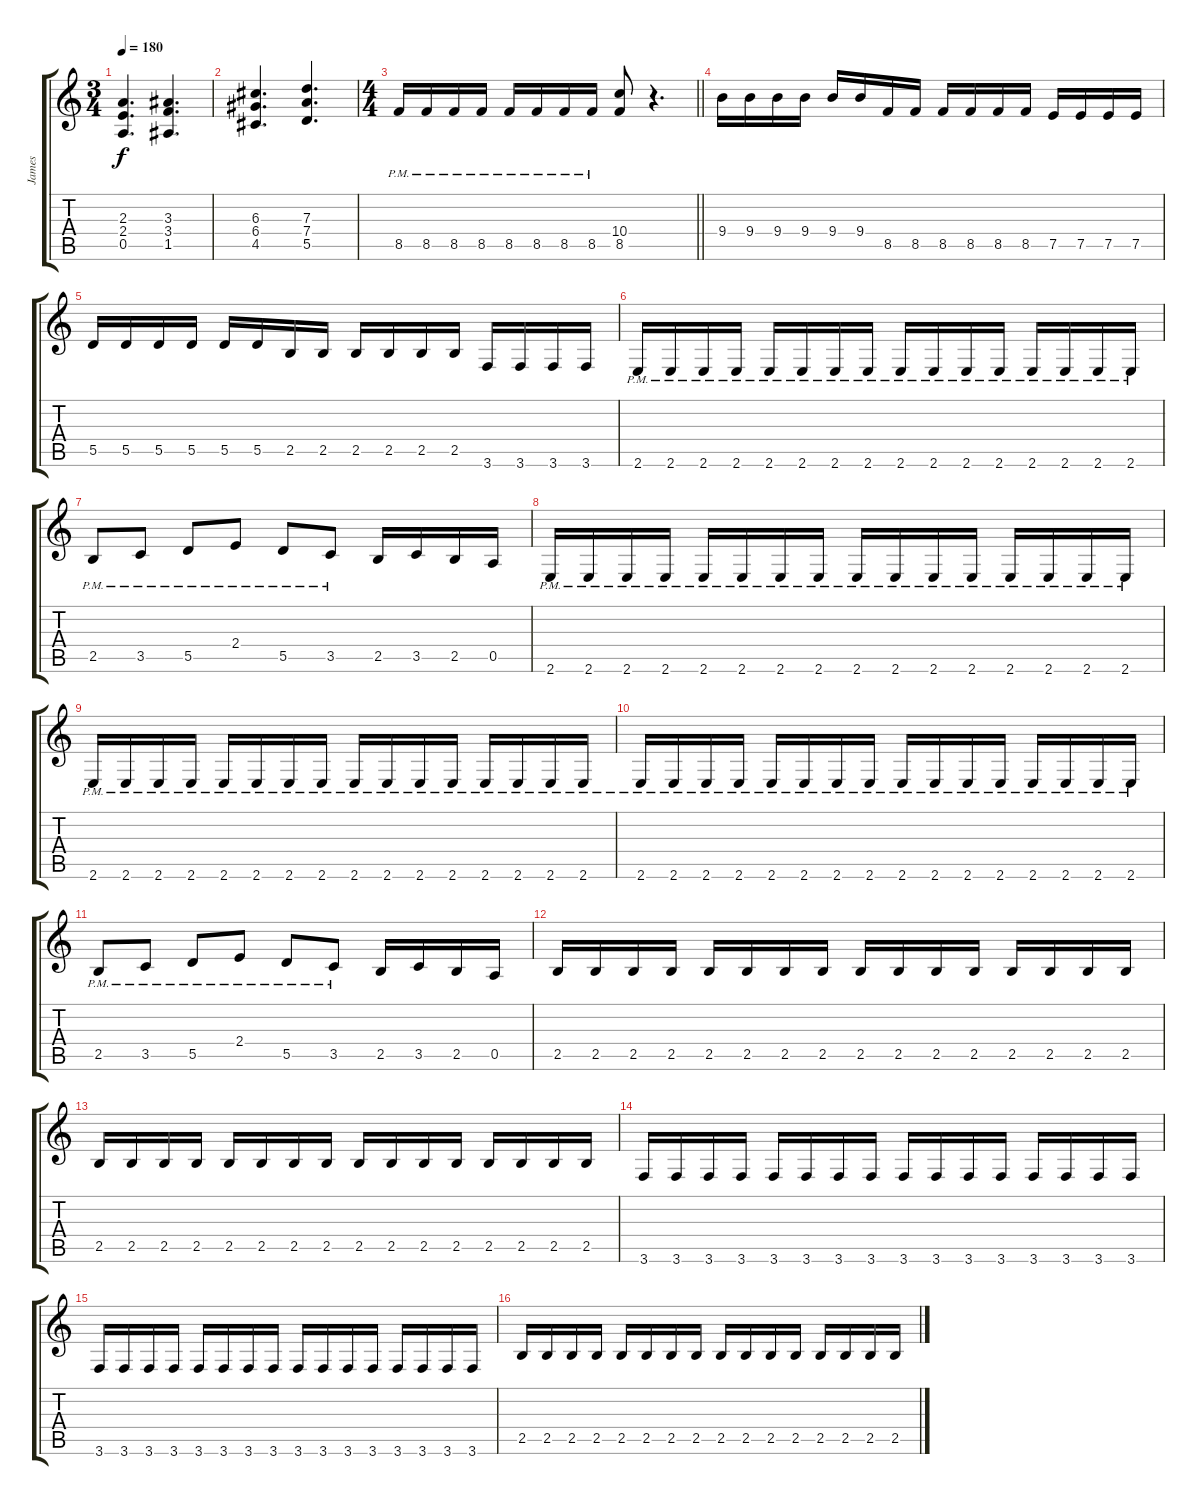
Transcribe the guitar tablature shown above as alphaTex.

\track ("James" "James") {instrument distortionguitar}
\staff {score tabs}
\tuning (E4 B3 G3 D3 A2 D2) {hide}
\ts (3 4)
\tempo 180
\clef g2
\ks c
(2.3 2.4 0.5).4{d dy f} (3.3 3.4 1.5).4{d} |
(6.3 6.4 4.5).4{d} (7.3 7.4 5.5).4{d} |
\ts (4 4)
\barLineRight lightlight
8.5{pm}.16 8.5{pm}.16 8.5{pm}.16 8.5{pm}.16 8.5{pm}.16 8.5{pm}.16 8.5{pm}.16 8.5{pm}.16 (10.4 8.5).8 r.4{d} |
\section ("" "")
9.4.16 9.4.16 9.4.16 9.4.16 9.4.16 9.4.16 8.5.16 8.5.16 8.5.16 8.5.16 8.5.16 8.5.16 7.5.16 7.5.16 7.5.16 7.5.16 |
5.5.16 5.5.16 5.5.16 5.5.16 5.5.16 5.5.16 2.5.16 2.5.16 2.5.16 2.5.16 2.5.16 2.5.16 3.6.16 3.6.16 3.6.16 3.6.16 |
2.6{pm}.16 2.6{pm}.16 2.6{pm}.16 2.6{pm}.16 2.6{pm}.16 2.6{pm}.16 2.6{pm}.16 2.6{pm}.16 2.6{pm}.16 2.6{pm}.16 2.6{pm}.16 2.6{pm}.16 2.6{pm}.16 2.6{pm}.16 2.6{pm}.16 2.6{pm}.16 |
2.5{pm}.8 3.5{pm}.8 5.5{pm}.8 2.4{pm}.8 5.5{pm}.8 3.5{pm}.8 2.5.16 3.5.16 2.5.16 0.5.16 |
2.6{pm}.16 2.6{pm}.16 2.6{pm}.16 2.6{pm}.16 2.6{pm}.16 2.6{pm}.16 2.6{pm}.16 2.6{pm}.16 2.6{pm}.16 2.6{pm}.16 2.6{pm}.16 2.6{pm}.16 2.6{pm}.16 2.6{pm}.16 2.6{pm}.16 2.6{pm}.16 |
2.6{pm}.16 2.6{pm}.16 2.6{pm}.16 2.6{pm}.16 2.6{pm}.16 2.6{pm}.16 2.6{pm}.16 2.6{pm}.16 2.6{pm}.16 2.6{pm}.16 2.6{pm}.16 2.6{pm}.16 2.6{pm}.16 2.6{pm}.16 2.6{pm}.16 2.6{pm}.16 |
2.6{pm}.16 2.6{pm}.16 2.6{pm}.16 2.6{pm}.16 2.6{pm}.16 2.6{pm}.16 2.6{pm}.16 2.6{pm}.16 2.6{pm}.16 2.6{pm}.16 2.6{pm}.16 2.6{pm}.16 2.6{pm}.16 2.6{pm}.16 2.6{pm}.16 2.6{pm}.16 |
2.5{pm}.8 3.5{pm}.8 5.5{pm}.8 2.4{pm}.8 5.5{pm}.8 3.5{pm}.8 2.5.16 3.5.16 2.5.16 0.5.16 |
2.5.16 2.5.16 2.5.16 2.5.16 2.5.16 2.5.16 2.5.16 2.5.16 2.5.16 2.5.16 2.5.16 2.5.16 2.5.16 2.5.16 2.5.16 2.5.16 |
2.5.16 2.5.16 2.5.16 2.5.16 2.5.16 2.5.16 2.5.16 2.5.16 2.5.16 2.5.16 2.5.16 2.5.16 2.5.16 2.5.16 2.5.16 2.5.16 |
3.6.16 3.6.16 3.6.16 3.6.16 3.6.16 3.6.16 3.6.16 3.6.16 3.6.16 3.6.16 3.6.16 3.6.16 3.6.16 3.6.16 3.6.16 3.6.16 |
3.6.16 3.6.16 3.6.16 3.6.16 3.6.16 3.6.16 3.6.16 3.6.16 3.6.16 3.6.16 3.6.16 3.6.16 3.6.16 3.6.16 3.6.16 3.6.16 |
2.5.16 2.5.16 2.5.16 2.5.16 2.5.16 2.5.16 2.5.16 2.5.16 2.5.16 2.5.16 2.5.16 2.5.16 2.5.16 2.5.16 2.5.16 2.5.16
